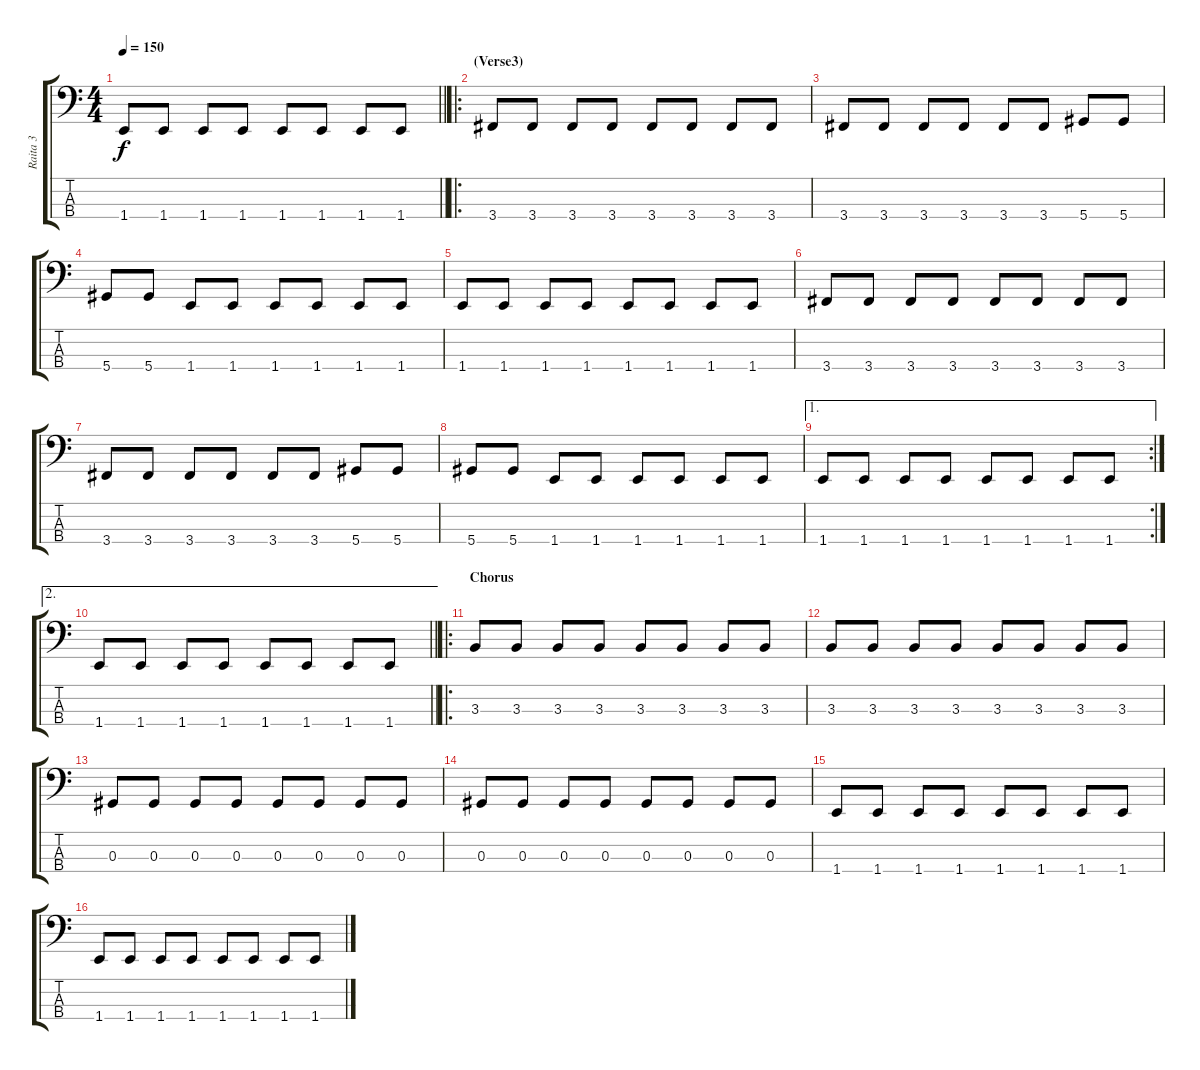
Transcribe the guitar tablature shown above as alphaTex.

\track ("Raita 3" "Raita 3") {instrument electricbassfinger}
\staff {score tabs}
\tuning (Gb2 Db2 Ab1 Eb1) {hide}
\ts (4 4)
\tempo 150
\clef f4
\barLineRight lightlight
\ks c
1.4.8{dy f} 1.4.8 1.4.8 1.4.8 1.4.8 1.4.8 1.4.8 1.4.8 |
\ro
\section ("" "(Verse3)")
3.4.8 3.4.8 3.4.8 3.4.8 3.4.8 3.4.8 3.4.8 3.4.8 |
3.4.8 3.4.8 3.4.8 3.4.8 3.4.8 3.4.8 5.4.8 5.4.8 |
5.4.8 5.4.8 1.4.8 1.4.8 1.4.8 1.4.8 1.4.8 1.4.8 |
1.4.8 1.4.8 1.4.8 1.4.8 1.4.8 1.4.8 1.4.8 1.4.8 |
3.4.8 3.4.8 3.4.8 3.4.8 3.4.8 3.4.8 3.4.8 3.4.8 |
3.4.8 3.4.8 3.4.8 3.4.8 3.4.8 3.4.8 5.4.8 5.4.8 |
5.4.8 5.4.8 1.4.8 1.4.8 1.4.8 1.4.8 1.4.8 1.4.8 |
\ae 1
\rc 2
1.4.8 1.4.8 1.4.8 1.4.8 1.4.8 1.4.8 1.4.8 1.4.8 |
\ae 2
\barLineRight lightlight
1.4.8 1.4.8 1.4.8 1.4.8 1.4.8 1.4.8 1.4.8 1.4.8 |
\ro
\section ("" "Chorus")
3.3.8 3.3.8 3.3.8 3.3.8 3.3.8 3.3.8 3.3.8 3.3.8 |
3.3.8 3.3.8 3.3.8 3.3.8 3.3.8 3.3.8 3.3.8 3.3.8 |
0.3.8 0.3.8 0.3.8 0.3.8 0.3.8 0.3.8 0.3.8 0.3.8 |
0.3.8 0.3.8 0.3.8 0.3.8 0.3.8 0.3.8 0.3.8 0.3.8 |
1.4.8 1.4.8 1.4.8 1.4.8 1.4.8 1.4.8 1.4.8 1.4.8 |
1.4.8 1.4.8 1.4.8 1.4.8 1.4.8 1.4.8 1.4.8 1.4.8
